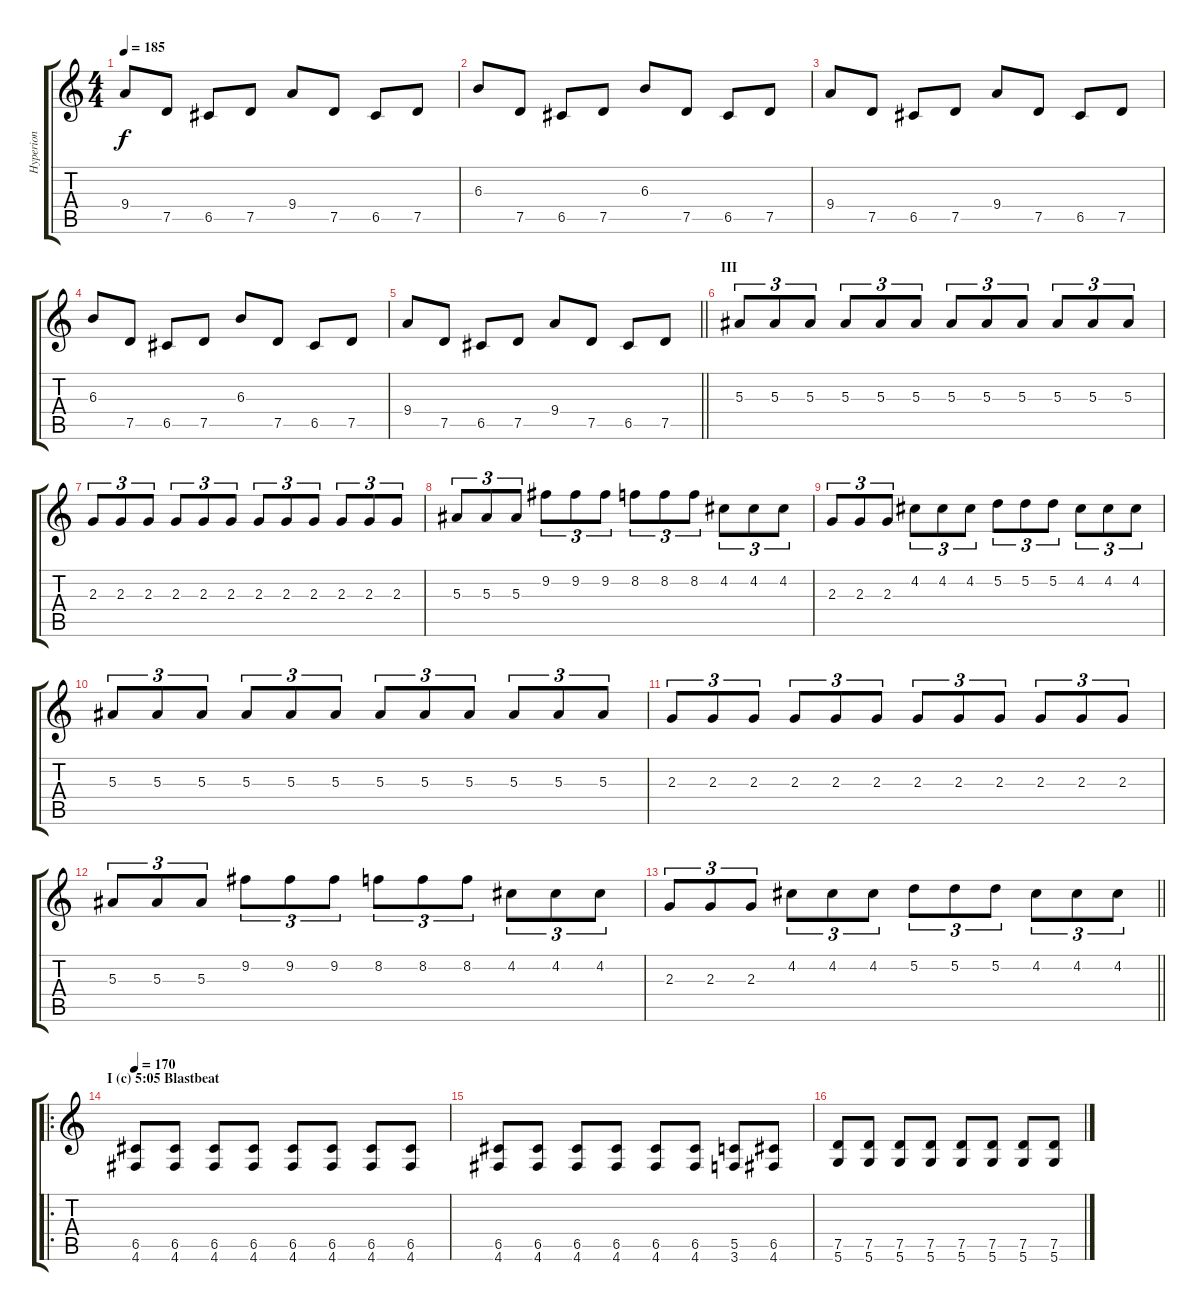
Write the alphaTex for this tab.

\track ("Hyperion" "Hyperion") {instrument distortionguitar}
\staff {score tabs}
\tuning (D4 A3 F3 C3 G2 D2) {hide}
\ts (4 4)
\tempo 185
\clef g2
\ks c
9.4.8{dy f} 7.5.8 6.5.8 7.5.8 9.4.8 7.5.8 6.5.8 7.5.8 |
6.3.8 7.5.8 6.5.8 7.5.8 6.3.8 7.5.8 6.5.8 7.5.8 |
9.4.8 7.5.8 6.5.8 7.5.8 9.4.8 7.5.8 6.5.8 7.5.8 |
6.3.8 7.5.8 6.5.8 7.5.8 6.3.8 7.5.8 6.5.8 7.5.8 |
\barLineRight lightlight
9.4.8 7.5.8 6.5.8 7.5.8 9.4.8 7.5.8 6.5.8 7.5.8 |
\section ("" "III")
5.3.8{tu (3 2)} 5.3.8{tu (3 2)} 5.3.8{tu (3 2)} 5.3.8{tu (3 2)} 5.3.8{tu (3 2)} 5.3.8{tu (3 2)} 5.3.8{tu (3 2)} 5.3.8{tu (3 2)} 5.3.8{tu (3 2)} 5.3.8{tu (3 2)} 5.3.8{tu (3 2)} 5.3.8{tu (3 2)} |
2.3.8{tu (3 2)} 2.3.8{tu (3 2)} 2.3.8{tu (3 2)} 2.3.8{tu (3 2)} 2.3.8{tu (3 2)} 2.3.8{tu (3 2)} 2.3.8{tu (3 2)} 2.3.8{tu (3 2)} 2.3.8{tu (3 2)} 2.3.8{tu (3 2)} 2.3.8{tu (3 2)} 2.3.8{tu (3 2)} |
5.3.8{tu (3 2)} 5.3.8{tu (3 2)} 5.3.8{tu (3 2)} 9.2.8{tu (3 2)} 9.2.8{tu (3 2)} 9.2.8{tu (3 2)} 8.2.8{tu (3 2)} 8.2.8{tu (3 2)} 8.2.8{tu (3 2)} 4.2.8{tu (3 2)} 4.2.8{tu (3 2)} 4.2.8{tu (3 2)} |
2.3.8{tu (3 2)} 2.3.8{tu (3 2)} 2.3.8{tu (3 2)} 4.2.8{tu (3 2)} 4.2.8{tu (3 2)} 4.2.8{tu (3 2)} 5.2.8{tu (3 2)} 5.2.8{tu (3 2)} 5.2.8{tu (3 2)} 4.2.8{tu (3 2)} 4.2.8{tu (3 2)} 4.2.8{tu (3 2)} |
5.3.8{tu (3 2)} 5.3.8{tu (3 2)} 5.3.8{tu (3 2)} 5.3.8{tu (3 2)} 5.3.8{tu (3 2)} 5.3.8{tu (3 2)} 5.3.8{tu (3 2)} 5.3.8{tu (3 2)} 5.3.8{tu (3 2)} 5.3.8{tu (3 2)} 5.3.8{tu (3 2)} 5.3.8{tu (3 2)} |
2.3.8{tu (3 2)} 2.3.8{tu (3 2)} 2.3.8{tu (3 2)} 2.3.8{tu (3 2)} 2.3.8{tu (3 2)} 2.3.8{tu (3 2)} 2.3.8{tu (3 2)} 2.3.8{tu (3 2)} 2.3.8{tu (3 2)} 2.3.8{tu (3 2)} 2.3.8{tu (3 2)} 2.3.8{tu (3 2)} |
5.3.8{tu (3 2)} 5.3.8{tu (3 2)} 5.3.8{tu (3 2)} 9.2.8{tu (3 2)} 9.2.8{tu (3 2)} 9.2.8{tu (3 2)} 8.2.8{tu (3 2)} 8.2.8{tu (3 2)} 8.2.8{tu (3 2)} 4.2.8{tu (3 2)} 4.2.8{tu (3 2)} 4.2.8{tu (3 2)} |
\barLineRight lightlight
2.3.8{tu (3 2)} 2.3.8{tu (3 2)} 2.3.8{tu (3 2)} 4.2.8{tu (3 2)} 4.2.8{tu (3 2)} 4.2.8{tu (3 2)} 5.2.8{tu (3 2)} 5.2.8{tu (3 2)} 5.2.8{tu (3 2)} 4.2.8{tu (3 2)} 4.2.8{tu (3 2)} 4.2.8{tu (3 2)} |
\ro
\section ("" "I (c) 5:05 Blastbeat")
\tempo 170
(6.5 4.6).8 (6.5 4.6).8 (6.5 4.6).8 (6.5 4.6).8 (6.5 4.6).8 (6.5 4.6).8 (6.5 4.6).8 (6.5 4.6).8 |
(6.5 4.6).8 (6.5 4.6).8 (6.5 4.6).8 (6.5 4.6).8 (6.5 4.6).8 (6.5 4.6).8 (5.5 3.6).8 (6.5 4.6).8 |
(7.5 5.6).8 (7.5 5.6).8 (7.5 5.6).8 (7.5 5.6).8 (7.5 5.6).8 (7.5 5.6).8 (7.5 5.6).8 (7.5 5.6).8
